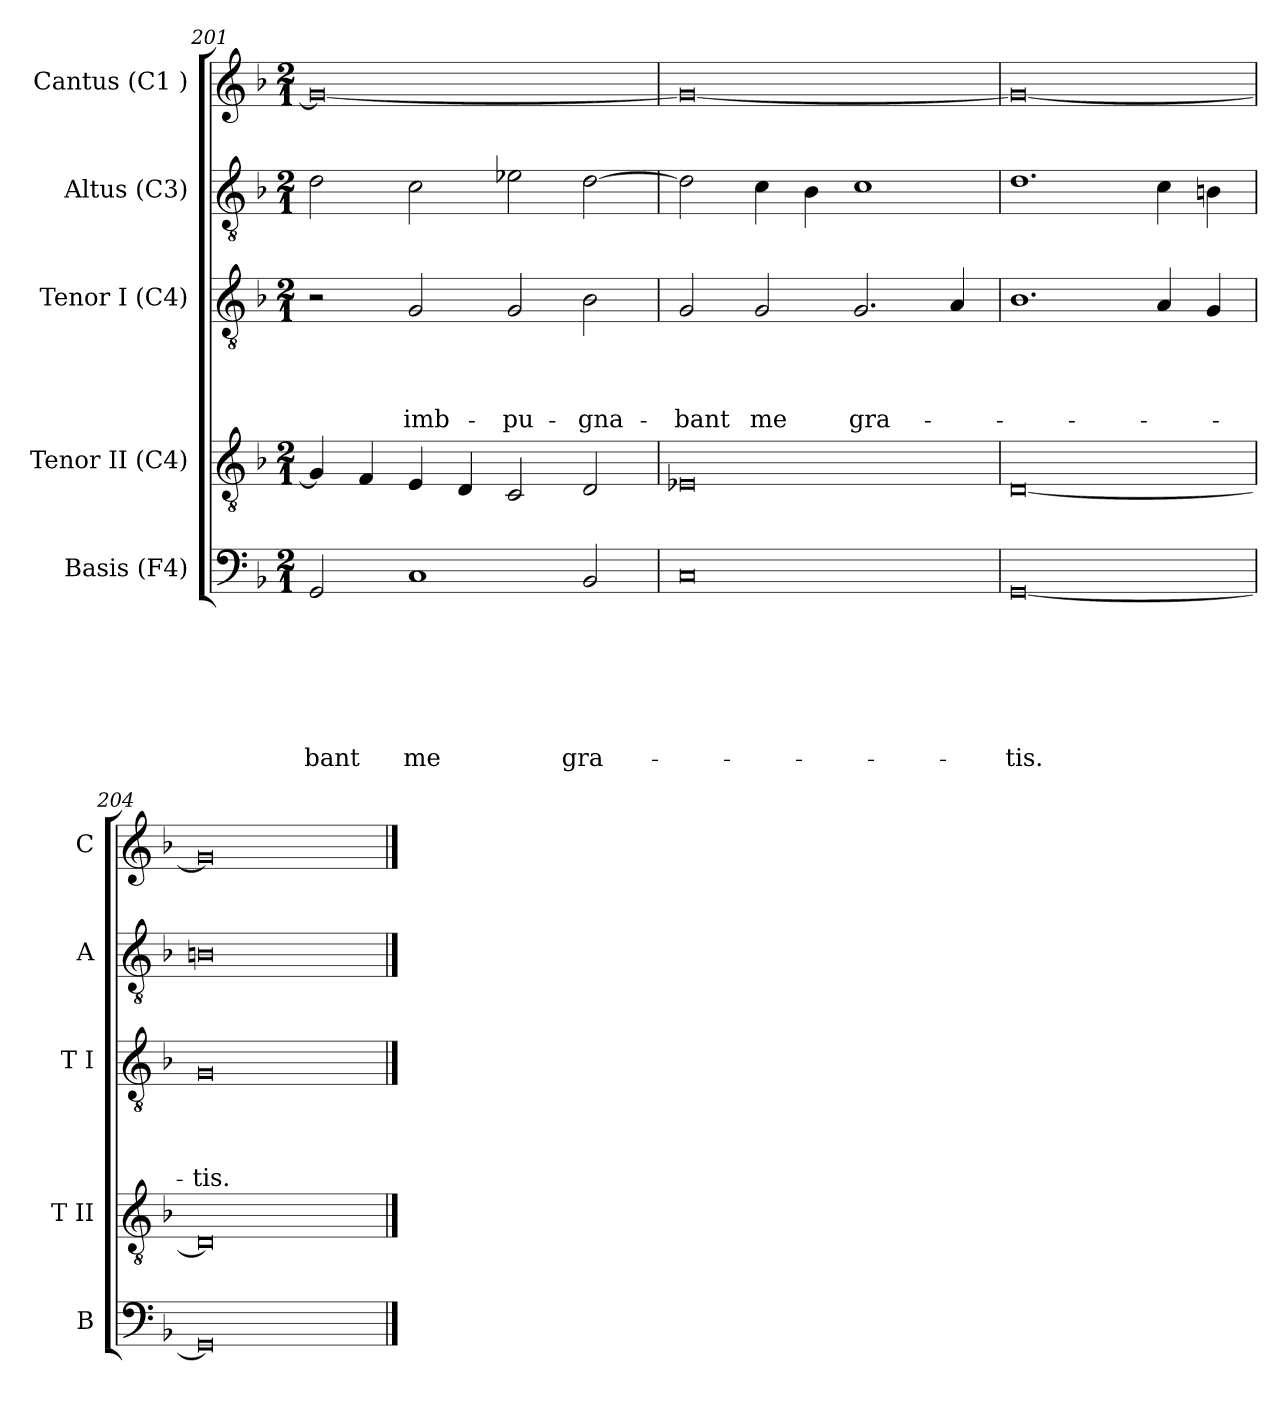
**kern	**text	**text	**text	**text	**text	**text	**text	**kern	**kern	**text	**text	**text	**text	**kern	**kern
*part5	*part5	*part5	*part5	*part5	*part5	*part5	*part5	*part4	*part3	*part3	*part3	*part3	*part3	*part2	*part1
*staff5	*staff5	*staff5	*staff5	*staff5	*staff5	*staff5	*staff5	*staff4	*staff3	*staff3	*staff3	*staff3	*staff3	*staff2	*staff1
*I"Basis (F4)	*	*	*	*	*	*	*	*I"Tenor II (C4)	*I"Tenor I (C4)	*	*	*	*	*I"Altus (C3)	*I"Cantus (C1 )
*I'B	*	*	*	*	*	*	*	*I'T II	*I'T I	*	*	*	*	*I'A	*I'C
!!LO:LB:g=z
*clefF4	*	*	*	*	*	*	*	*clefGv2	*clefGv2	*	*	*	*	*clefGv2	*clefG2
*k[b-]	*	*	*	*	*	*	*	*k[b-]	*k[b-]	*	*	*	*	*k[b-]	*k[b-]
*F:	*	*	*	*	*	*	*	*F:	*F:	*	*	*	*	*F:	*F:
*M2/1	*	*	*	*	*	*	*	*M2/1	*M2/1	*	*	*	*	*M2/1	*M2/1
=201	=201	=201	=201	=201	=201	=201	=201	=201	=201	=201	=201	=201	=201	=201	=201
!	!	!	!	!	!	!	!LO:LY:b	!	!	!	!	!	!	!	!
2GG/	.	.	.	.	.	.	-bant	4G/]	2r	.	.	.	.	2d\	0g_
.	.	.	.	.	.	.	.	4F/	.	.	.	.	.	.	.
!	!	!	!	!	!	!	!LO:LY:b	!	!	!	!	!	!LO:LY:b	!	!
1C	.	.	.	.	.	.	me	4E/	2G/	.	.	.	imb-	2c\	.
.	.	.	.	.	.	.	.	4D/	.	.	.	.	.	.	.
!	!	!	!	!	!	!	!	!	!	!	!	!	!LO:LY:b	!	!
.	.	.	.	.	.	.	.	2C/	2G/	.	.	.	-pu-	2e-X\	.
!	!	!	!	!	!	!	!LO:LY:b	!	!	!	!	!	!LO:LY:b	!	!
2BB-/	.	.	.	.	.	.	gra-	2D/	2B-\	.	.	.	-gna-	[>2d\	.
=202	=202	=202	=202	=202	=202	=202	=202	=202	=202	=202	=202	=202	=202	=202	=202
!	!	!	!	!	!	!	!	!	!	!	!	!	!LO:LY:b	!	!
0C	.	.	.	.	.	.	.	0E-X	2G/	.	.	.	-bant	2d\]	0g_
!	!	!	!	!	!	!	!	!	!	!	!	!	!LO:LY:b	!	!
.	.	.	.	.	.	.	.	.	2G/	.	.	.	me	4c\	.
.	.	.	.	.	.	.	.	.	.	.	.	.	.	4B-\	.
!	!	!	!	!	!	!	!	!	!	!	!	!	!LO:LY:b	!	!
.	.	.	.	.	.	.	.	.	2.G/	.	.	.	gra-	1c	.
.	.	.	.	.	.	.	.	.	4A/	.	.	.	.	.	.
=203	=203	=203	=203	=203	=203	=203	=203	=203	=203	=203	=203	=203	=203	=203	=203
!	!	!	!	!	!	!	!LO:LY:b	!	!	!	!	!	!	!	!
[<0GG	.	.	.	.	.	.	-tis.	[<0D	1.B-	.	.	.	.	1.d	0g_
.	.	.	.	.	.	.	.	.	4A/	.	.	.	.	4c\	.
.	.	.	.	.	.	.	.	.	4G/	.	.	.	.	4Bn\	.
=204	=204	=204	=204	=204	=204	=204	=204	=204	=204	=204	=204	=204	=204	=204	=204
!	!	!	!	!	!	!	!	!	!	!	!	!	!LO:LY:b	!	!
0GG]	.	.	.	.	.	.	.	0D]	0G	.	.	.	-tis.	0Bn	0g]
==	==	==	==	==	==	==	==	==	==	==	==	==	==	==	==
*-	*-	*-	*-	*-	*-	*-	*-	*-	*-	*-	*-	*-	*-	*-	*-
